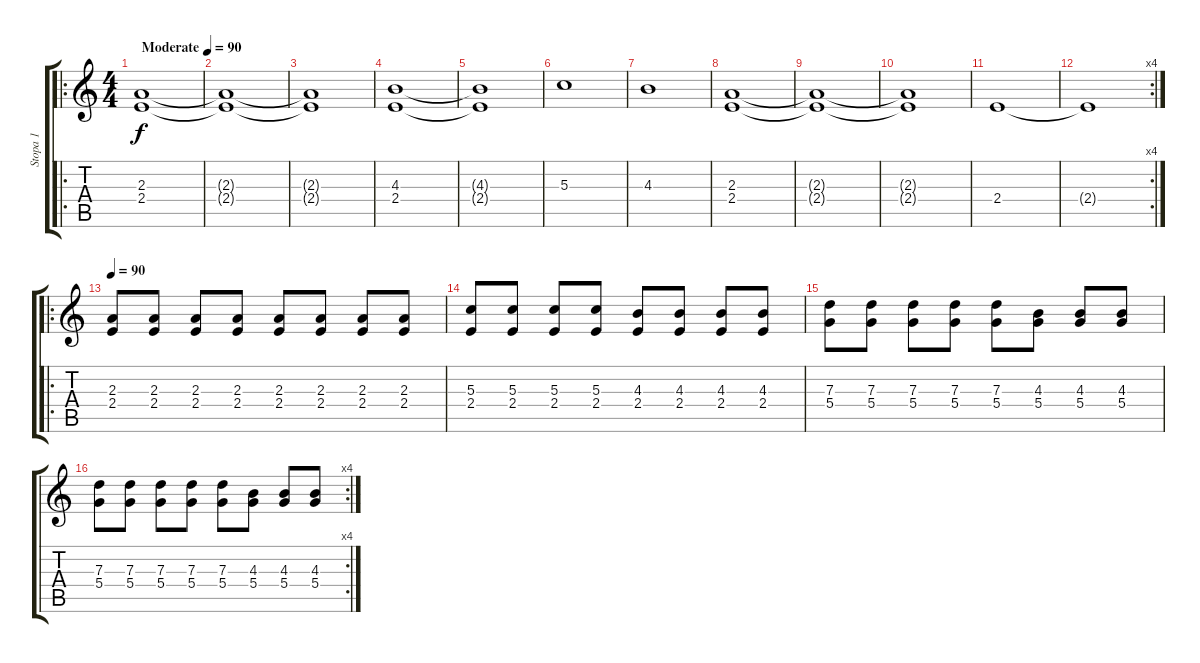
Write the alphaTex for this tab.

\track ("Stopa 1" "Stopa 1") {instrument distortionguitar}
\staff {score tabs}
\tuning (E4 B3 G3 D3 A2 E2) {hide}
\ro
\ts (4 4)
\tempo (90 "Moderate")
\tempo 120
\tempo (90 "Moderate")
\clef g2
\ks c
(2.3 2.4).1{dy f instrument acousticguitarsteel} |
(2.3{t} 2.4{t}).1 |
(2.3{t} 2.4{t}).1 |
(4.3 2.4).1 |
(4.3{t} 2.4{t}).1 |
5.3.1 |
4.3.1 |
(2.3 2.4).1 |
(2.3{t} 2.4{t}).1 |
(2.3{t} 2.4{t}).1 |
2.4.1 |
\rc 4
2.4{t}.1 |
\ro
\tempo 90
(2.3 2.4).8{instrument distortionguitar} (2.3 2.4).8 (2.3 2.4).8 (2.3 2.4).8 (2.3 2.4).8 (2.3 2.4).8 (2.3 2.4).8 (2.3 2.4).8 |
(5.3 2.4).8 (5.3 2.4).8 (5.3 2.4).8 (5.3 2.4).8 (4.3 2.4).8 (4.3 2.4).8 (4.3 2.4).8 (4.3 2.4).8 |
(7.3 5.4).8 (7.3 5.4).8 (7.3 5.4).8 (7.3 5.4).8 (7.3 5.4).8 (4.3 5.4).8 (4.3 5.4).8 (4.3 5.4).8 |
\rc 4
(7.3 5.4).8 (7.3 5.4).8 (7.3 5.4).8 (7.3 5.4).8 (7.3 5.4).8 (4.3 5.4).8 (4.3 5.4).8 (4.3 5.4).8
